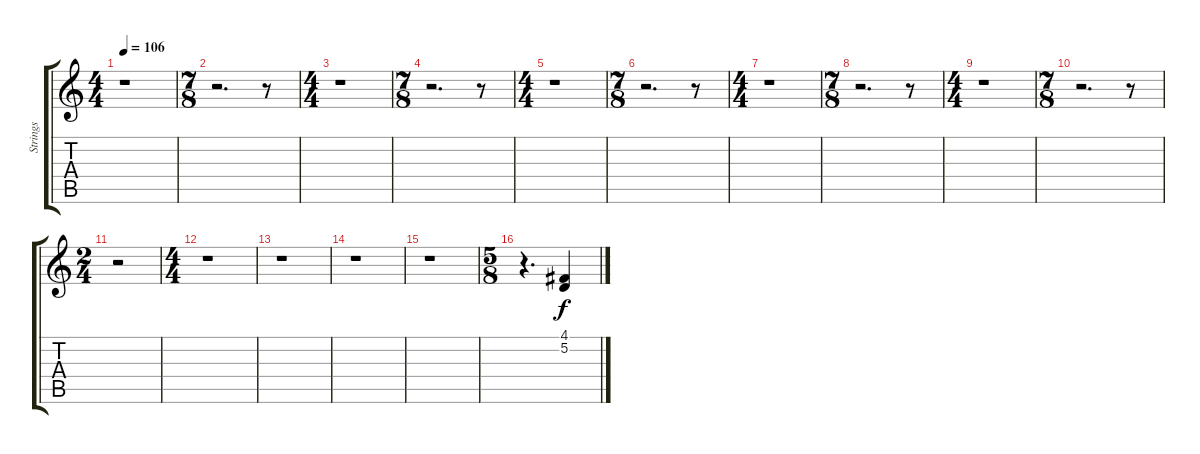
\track ("Strings" "Strings") {instrument stringensemble1}
\staff {score tabs}
\tuning (D4 A3 F3 C3 G2 D2) {hide}
\ts (4 4)
\tempo 106
\clef g2
\ks c
r.1{dy f} |
\ts (7 8)
r.2{d} r.8 |
\ts (4 4)
r.1 |
\ts (7 8)
r.2{d} r.8 |
\ts (4 4)
r.1 |
\ts (7 8)
r.2{d} r.8 |
\ts (4 4)
r.1 |
\ts (7 8)
r.2{d} r.8 |
\ts (4 4)
r.1 |
\ts (7 8)
r.2{d} r.8 |
\ts (2 4)
r.2 |
\ts (4 4)
r.1 |
r.1 |
r.1 |
r.1 |
\ts (5 8)
r.4{d} (4.1 5.2).4
